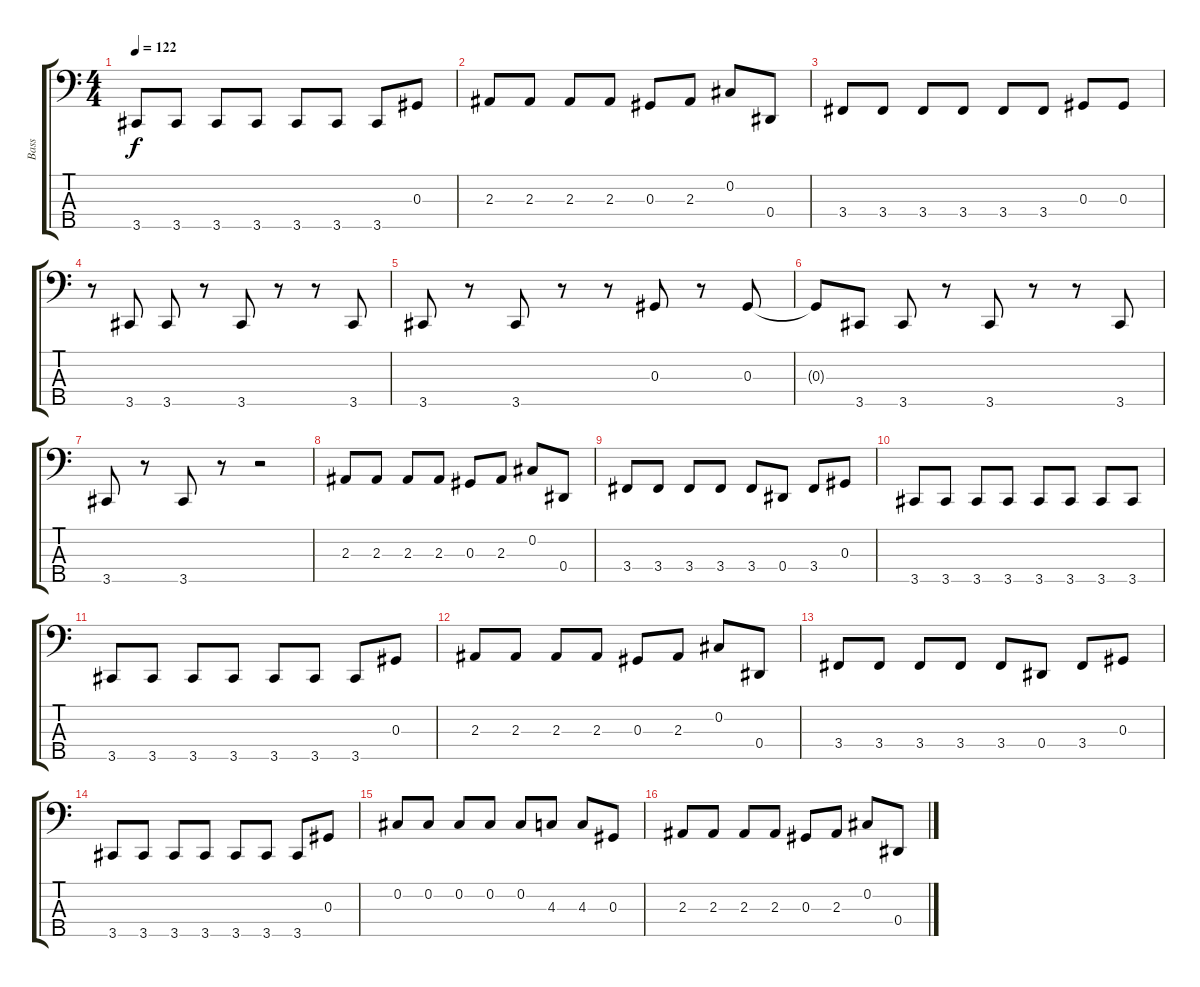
\track ("Bass" "Bass") {instrument electricbassfinger}
\staff {score tabs}
\tuning (Gb2 Db2 Ab1 Eb1 Bb0) {hide}
\ts (4 4)
\tempo 122
\clef f4
\ks c
3.5.8{dy f} 3.5.8 3.5.8 3.5.8 3.5.8 3.5.8 3.5.8 0.3.8 |
2.3.8 2.3.8 2.3.8 2.3.8 0.3.8 2.3.8 0.2.8 0.4.8 |
3.4.8 3.4.8 3.4.8 3.4.8 3.4.8 3.4.8 0.3.8 0.3.8 |
r.8 3.5.8 3.5.8 r.8 3.5.8 r.8 r.8 3.5.8 |
3.5.8 r.8 3.5.8 r.8 r.8 0.3.8 r.8 0.3.8 |
0.3{t}.8 3.5.8 3.5.8 r.8 3.5.8 r.8 r.8 3.5.8 |
3.5.8 r.8 3.5.8 r.8 r.2 |
2.3.8 2.3.8 2.3.8 2.3.8 0.3.8 2.3.8 0.2.8 0.4.8 |
3.4.8 3.4.8 3.4.8 3.4.8 3.4.8 0.4.8 3.4.8 0.3.8 |
3.5.8 3.5.8 3.5.8 3.5.8 3.5.8 3.5.8 3.5.8 3.5.8 |
3.5.8 3.5.8 3.5.8 3.5.8 3.5.8 3.5.8 3.5.8 0.3.8 |
2.3.8 2.3.8 2.3.8 2.3.8 0.3.8 2.3.8 0.2.8 0.4.8 |
3.4.8 3.4.8 3.4.8 3.4.8 3.4.8 0.4.8 3.4.8 0.3.8 |
3.5.8 3.5.8 3.5.8 3.5.8 3.5.8 3.5.8 3.5.8 0.3.8 |
0.2.8 0.2.8 0.2.8 0.2.8 0.2.8 4.3.8 4.3.8 0.3.8 |
2.3.8 2.3.8 2.3.8 2.3.8 0.3.8 2.3.8 0.2.8 0.4.8
